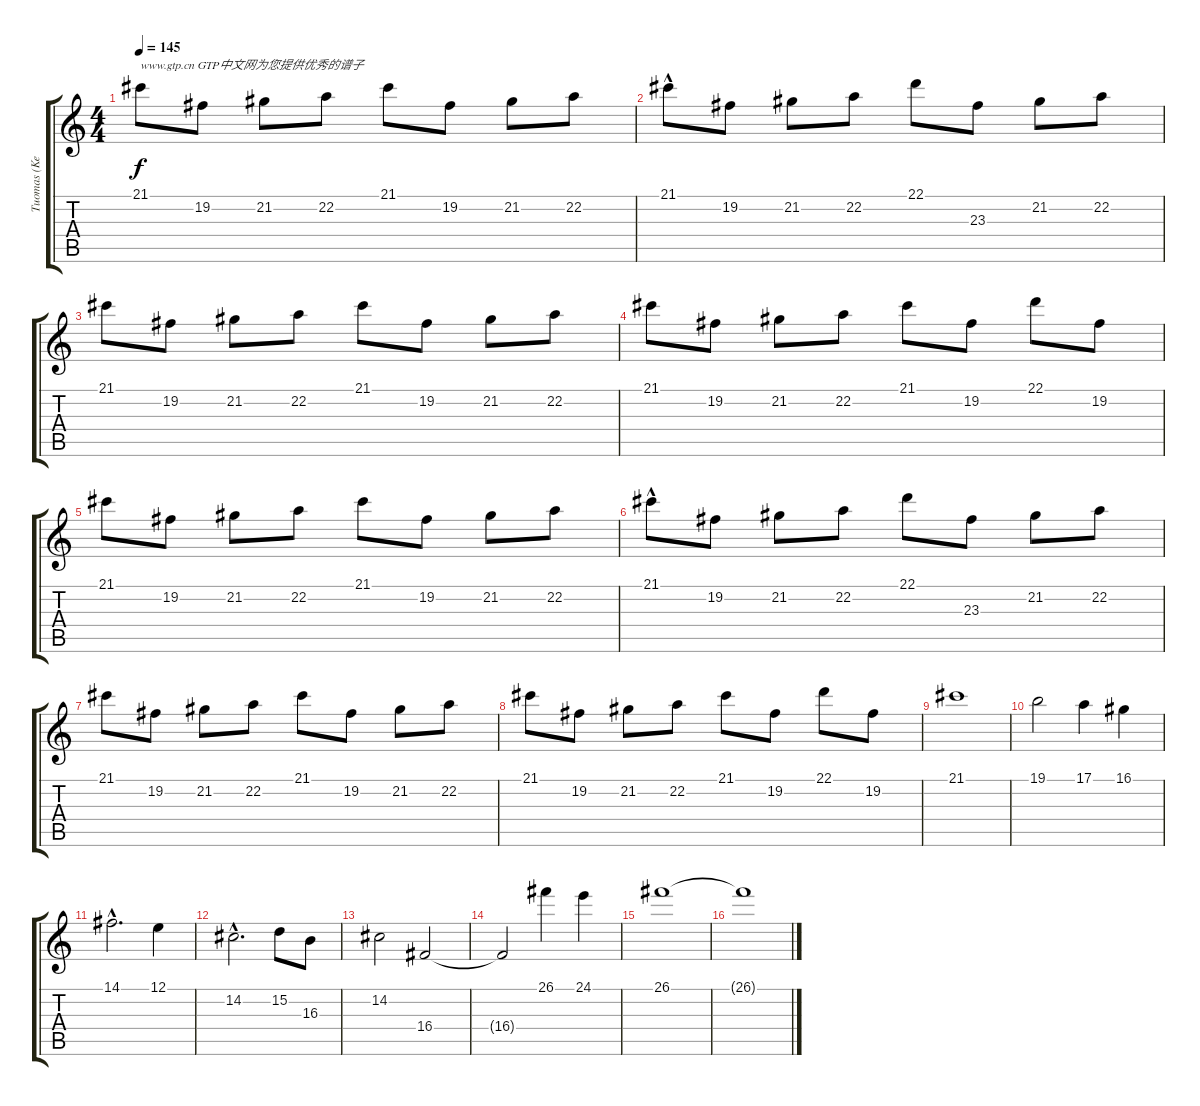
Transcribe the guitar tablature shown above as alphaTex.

\track ("Tuomas (Keyboard 3)" "Tuomas (Ke") {instrument harpsichord}
\staff {score tabs}
\tuning (E4 B3 G3 D3 A2 E2) {hide}
\ts (4 4)
\tempo 145
\clef g2
\ks c
21.1.8{txt "www.gtp.cn GTP中文网为您提供优秀的谱子" dy f volume 16 instrument electricgrandpiano} 19.2.8 21.2.8 22.2.8 21.1.8 19.2.8 21.2.8 22.2.8 |
21.1{hac}.8 19.2.8 21.2.8 22.2.8 22.1.8 23.3.8 21.2.8 22.2.8 |
21.1.8 19.2.8 21.2.8 22.2.8 21.1.8 19.2.8 21.2.8 22.2.8 |
21.1.8 19.2.8 21.2.8 22.2.8 21.1.8 19.2.8 22.1.8 19.2.8 |
21.1.8 19.2.8 21.2.8 22.2.8 21.1.8 19.2.8 21.2.8 22.2.8 |
21.1{hac}.8 19.2.8 21.2.8 22.2.8 22.1.8 23.3.8 21.2.8 22.2.8 |
21.1.8 19.2.8 21.2.8 22.2.8 21.1.8 19.2.8 21.2.8 22.2.8 |
21.1.8 19.2.8 21.2.8 22.2.8 21.1.8 19.2.8 22.1.8 19.2.8 |
21.1.1{instrument fx5brightness} |
19.1.2 17.1.4 16.1.4 |
14.1{hac}.2{d} 12.1.4 |
14.2{hac}.2{d} 15.2.8 16.3.8 |
14.2.2 16.4.2 |
16.4{t}.2 26.1.4 24.1.4 |
26.1.1 |
26.1{t}.1
